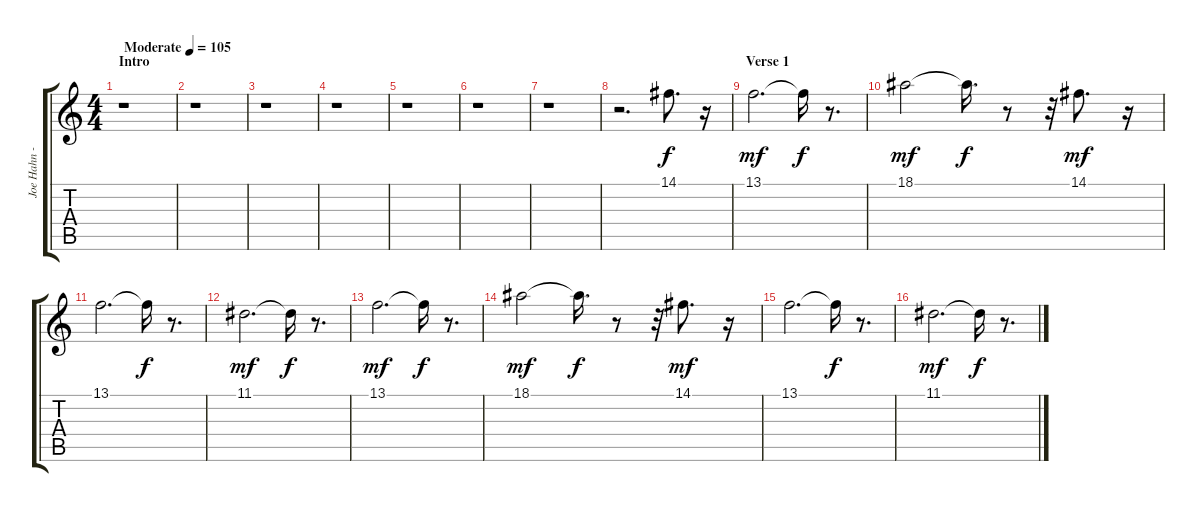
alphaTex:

\track ("Joe Hahn - Sample [Piano 2]" "Joe Hahn -") {instrument acousticgrandpiano}
\staff {score tabs}
\tuning (E4 B3 G3 D3 A2 E2) {hide}
\ts (4 4)
\section ("" "Intro")
\tempo (105 "Moderate")
\clef g2
\ks c
r.1{dy f instrument acousticgrandpiano} |
r.1 |
r.1 |
r.1 |
r.1 |
r.1 |
r.1 |
r.2{d} 14.1.8{d} r.16 |
\section ("" "Verse 1")
13.1.2{d dy mf} 13.1{t}.16{dy f} r.8{d} |
18.1.2{dy mf} 18.1{t}.16{d dy f} r.8 r.32 14.1.8{d dy mf} r.16 |
13.1.2{d} 13.1{t}.16{dy f} r.8{d} |
11.1.2{d dy mf} 11.1{t}.16{dy f} r.8{d} |
13.1.2{d dy mf} 13.1{t}.16{dy f} r.8{d} |
18.1.2{dy mf} 18.1{t}.16{d dy f} r.8 r.32 14.1.8{d dy mf} r.16 |
13.1.2{d} 13.1{t}.16{dy f} r.8{d} |
11.1.2{d dy mf} 11.1{t}.16{dy f} r.8{d}
